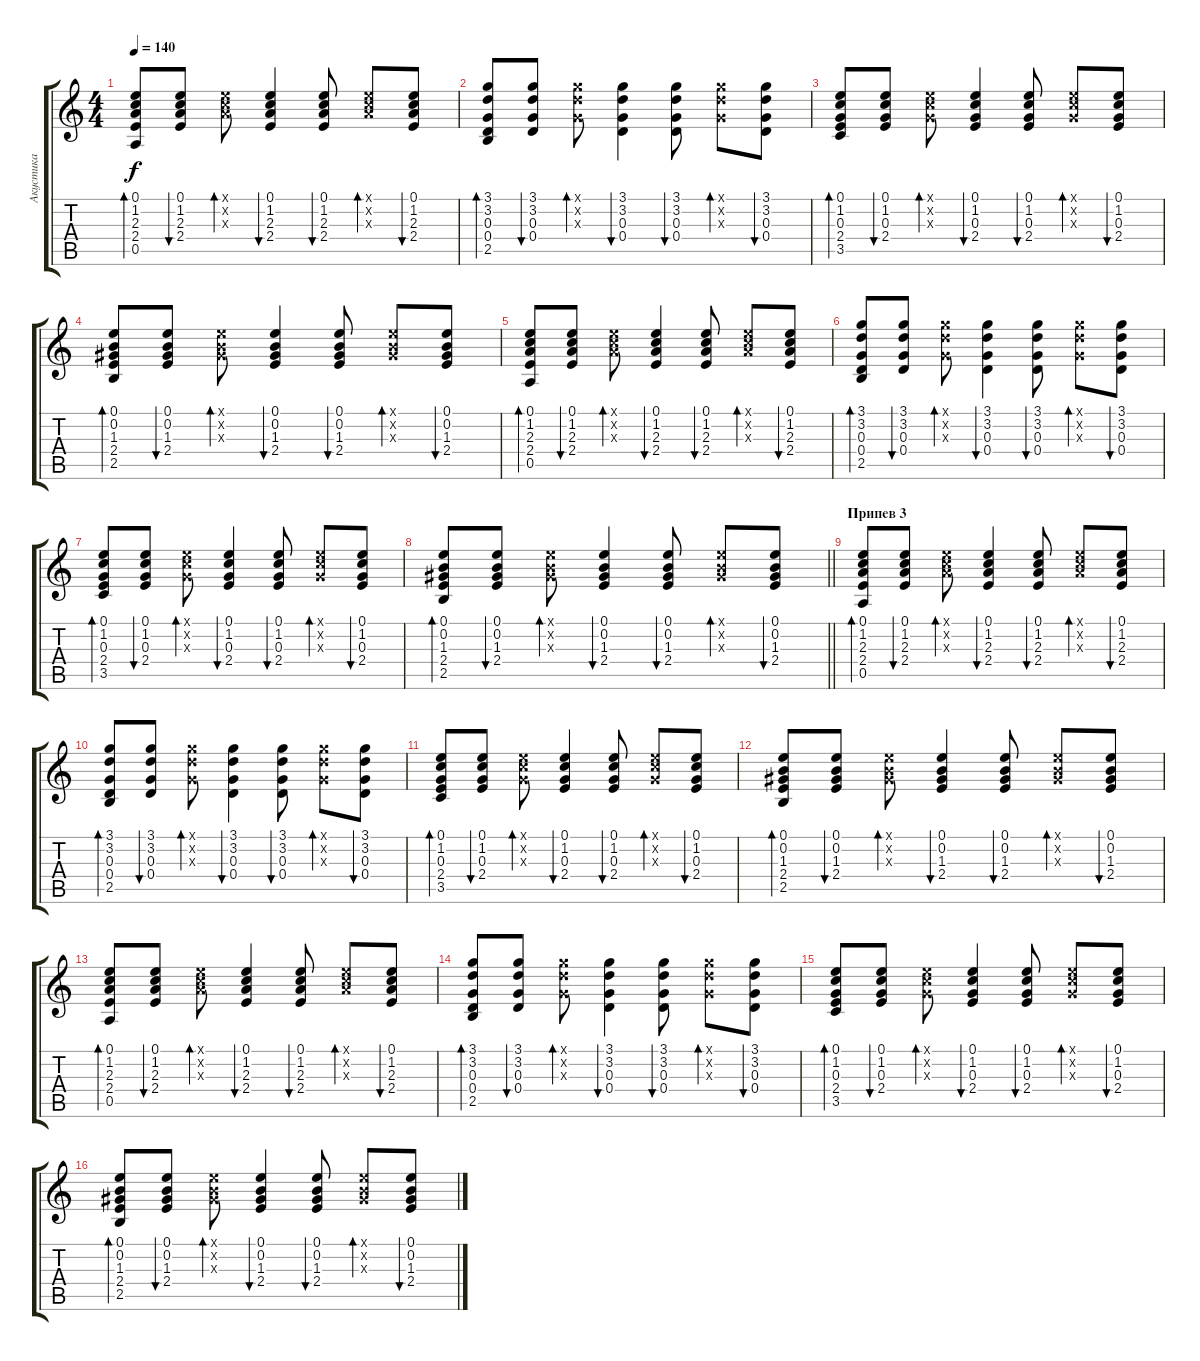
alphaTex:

\track ("Акустика" "Акустика") {instrument acousticguitarsteel}
\staff {score tabs}
\tuning (E4 B3 G3 D3 A2 E2) {hide}
\ts (4 4)
\tempo 140
\clef g2
\ks c
(0.1 1.2 2.3 2.4 0.5).8{bd 60 dy f} (0.1 1.2 2.3 2.4).8{bu 60} (0.1{x} 1.2{x} 2.3{x}).8{bd 60} (0.1 1.2 2.3 2.4).4{bu 60} (0.1 1.2 2.3 2.4).8{bu 60} (0.1{x} 1.2{x} 2.3{x}).8{bd 60} (0.1 1.2 2.3 2.4).8{bu 60} |
(3.1 3.2 0.3 0.4 2.5).8{bd 60} (3.1 3.2 0.3 0.4).8{bu 60} (3.1{x} 3.2{x} 0.3{x}).8{bd 60} (3.1 3.2 0.3 0.4).4{bu 60} (3.1 3.2 0.3 0.4).8{bu 60} (3.1{x} 3.2{x} 0.3{x}).8{bd 60} (3.1 3.2 0.3 0.4).8{bu 60} |
(0.1 1.2 0.3 2.4 3.5).8{bd 60} (0.1 1.2 0.3 2.4).8{bu 60} (0.1{x} 1.2{x} 0.3{x}).8{bd 60} (0.1 1.2 0.3 2.4).4{bu 60} (0.1 1.2 0.3 2.4).8{bu 60} (0.1{x} 1.2{x} 0.3{x}).8{bd 60} (0.1 1.2 0.3 2.4).8{bu 60} |
(0.1 0.2 1.3 2.4 2.5).8{bd 60} (0.1 0.2 1.3 2.4).8{bu 60} (0.1{x} 0.2{x} 1.3{x}).8{bd 60} (0.1 0.2 1.3 2.4).4{bu 60} (0.1 0.2 1.3 2.4).8{bu 60} (0.1{x} 0.2{x} 1.3{x}).8{bd 60} (0.1 0.2 1.3 2.4).8{bu 60} |
(0.1 1.2 2.3 2.4 0.5).8{bd 60} (0.1 1.2 2.3 2.4).8{bu 60} (0.1{x} 1.2{x} 2.3{x}).8{bd 60} (0.1 1.2 2.3 2.4).4{bu 60} (0.1 1.2 2.3 2.4).8{bu 60} (0.1{x} 1.2{x} 2.3{x}).8{bd 60} (0.1 1.2 2.3 2.4).8{bu 60} |
(3.1 3.2 0.3 0.4 2.5).8{bd 60} (3.1 3.2 0.3 0.4).8{bu 60} (3.1{x} 3.2{x} 0.3{x}).8{bd 60} (3.1 3.2 0.3 0.4).4{bu 60} (3.1 3.2 0.3 0.4).8{bu 60} (3.1{x} 3.2{x} 0.3{x}).8{bd 60} (3.1 3.2 0.3 0.4).8{bu 60} |
(0.1 1.2 0.3 2.4 3.5).8{bd 60} (0.1 1.2 0.3 2.4).8{bu 60} (0.1{x} 1.2{x} 0.3{x}).8{bd 60} (0.1 1.2 0.3 2.4).4{bu 60} (0.1 1.2 0.3 2.4).8{bu 60} (0.1{x} 1.2{x} 0.3{x}).8{bd 60} (0.1 1.2 0.3 2.4).8{bu 60} |
\barLineRight lightlight
(0.1 0.2 1.3 2.4 2.5).8{bd 60} (0.1 0.2 1.3 2.4).8{bu 60} (0.1{x} 0.2{x} 1.3{x}).8{bd 60} (0.1 0.2 1.3 2.4).4{bu 60} (0.1 0.2 1.3 2.4).8{bu 60} (0.1{x} 0.2{x} 1.3{x}).8{bd 60} (0.1 0.2 1.3 2.4).8{bu 60} |
\section ("" "Припев 3")
(0.1 1.2 2.3 2.4 0.5).8{bd 60 volume 7} (0.1 1.2 2.3 2.4).8{bu 60} (0.1{x} 1.2{x} 2.3{x}).8{bd 60} (0.1 1.2 2.3 2.4).4{bu 60} (0.1 1.2 2.3 2.4).8{bu 60} (0.1{x} 1.2{x} 2.3{x}).8{bd 60} (0.1 1.2 2.3 2.4).8{bu 60} |
(3.1 3.2 0.3 0.4 2.5).8{bd 60} (3.1 3.2 0.3 0.4).8{bu 60} (3.1{x} 3.2{x} 0.3{x}).8{bd 60} (3.1 3.2 0.3 0.4).4{bu 60} (3.1 3.2 0.3 0.4).8{bu 60} (3.1{x} 3.2{x} 0.3{x}).8{bd 60} (3.1 3.2 0.3 0.4).8{bu 60} |
(0.1 1.2 0.3 2.4 3.5).8{bd 60} (0.1 1.2 0.3 2.4).8{bu 60} (0.1{x} 1.2{x} 0.3{x}).8{bd 60} (0.1 1.2 0.3 2.4).4{bu 60} (0.1 1.2 0.3 2.4).8{bu 60} (0.1{x} 1.2{x} 0.3{x}).8{bd 60} (0.1 1.2 0.3 2.4).8{bu 60} |
(0.1 0.2 1.3 2.4 2.5).8{bd 60} (0.1 0.2 1.3 2.4).8{bu 60} (0.1{x} 0.2{x} 1.3{x}).8{bd 60} (0.1 0.2 1.3 2.4).4{bu 60} (0.1 0.2 1.3 2.4).8{bu 60} (0.1{x} 0.2{x} 1.3{x}).8{bd 60} (0.1 0.2 1.3 2.4).8{bu 60} |
(0.1 1.2 2.3 2.4 0.5).8{bd 60} (0.1 1.2 2.3 2.4).8{bu 60} (0.1{x} 1.2{x} 2.3{x}).8{bd 60} (0.1 1.2 2.3 2.4).4{bu 60} (0.1 1.2 2.3 2.4).8{bu 60} (0.1{x} 1.2{x} 2.3{x}).8{bd 60} (0.1 1.2 2.3 2.4).8{bu 60} |
(3.1 3.2 0.3 0.4 2.5).8{bd 60} (3.1 3.2 0.3 0.4).8{bu 60} (3.1{x} 3.2{x} 0.3{x}).8{bd 60} (3.1 3.2 0.3 0.4).4{bu 60} (3.1 3.2 0.3 0.4).8{bu 60} (3.1{x} 3.2{x} 0.3{x}).8{bd 60} (3.1 3.2 0.3 0.4).8{bu 60} |
(0.1 1.2 0.3 2.4 3.5).8{bd 60} (0.1 1.2 0.3 2.4).8{bu 60} (0.1{x} 1.2{x} 0.3{x}).8{bd 60} (0.1 1.2 0.3 2.4).4{bu 60} (0.1 1.2 0.3 2.4).8{bu 60} (0.1{x} 1.2{x} 0.3{x}).8{bd 60} (0.1 1.2 0.3 2.4).8{bu 60} |
(0.1 0.2 1.3 2.4 2.5).8{bd 60} (0.1 0.2 1.3 2.4).8{bu 60} (0.1{x} 0.2{x} 1.3{x}).8{bd 60} (0.1 0.2 1.3 2.4).4{bu 60} (0.1 0.2 1.3 2.4).8{bu 60} (0.1{x} 0.2{x} 1.3{x}).8{bd 60} (0.1 0.2 1.3 2.4).8{bu 60}
